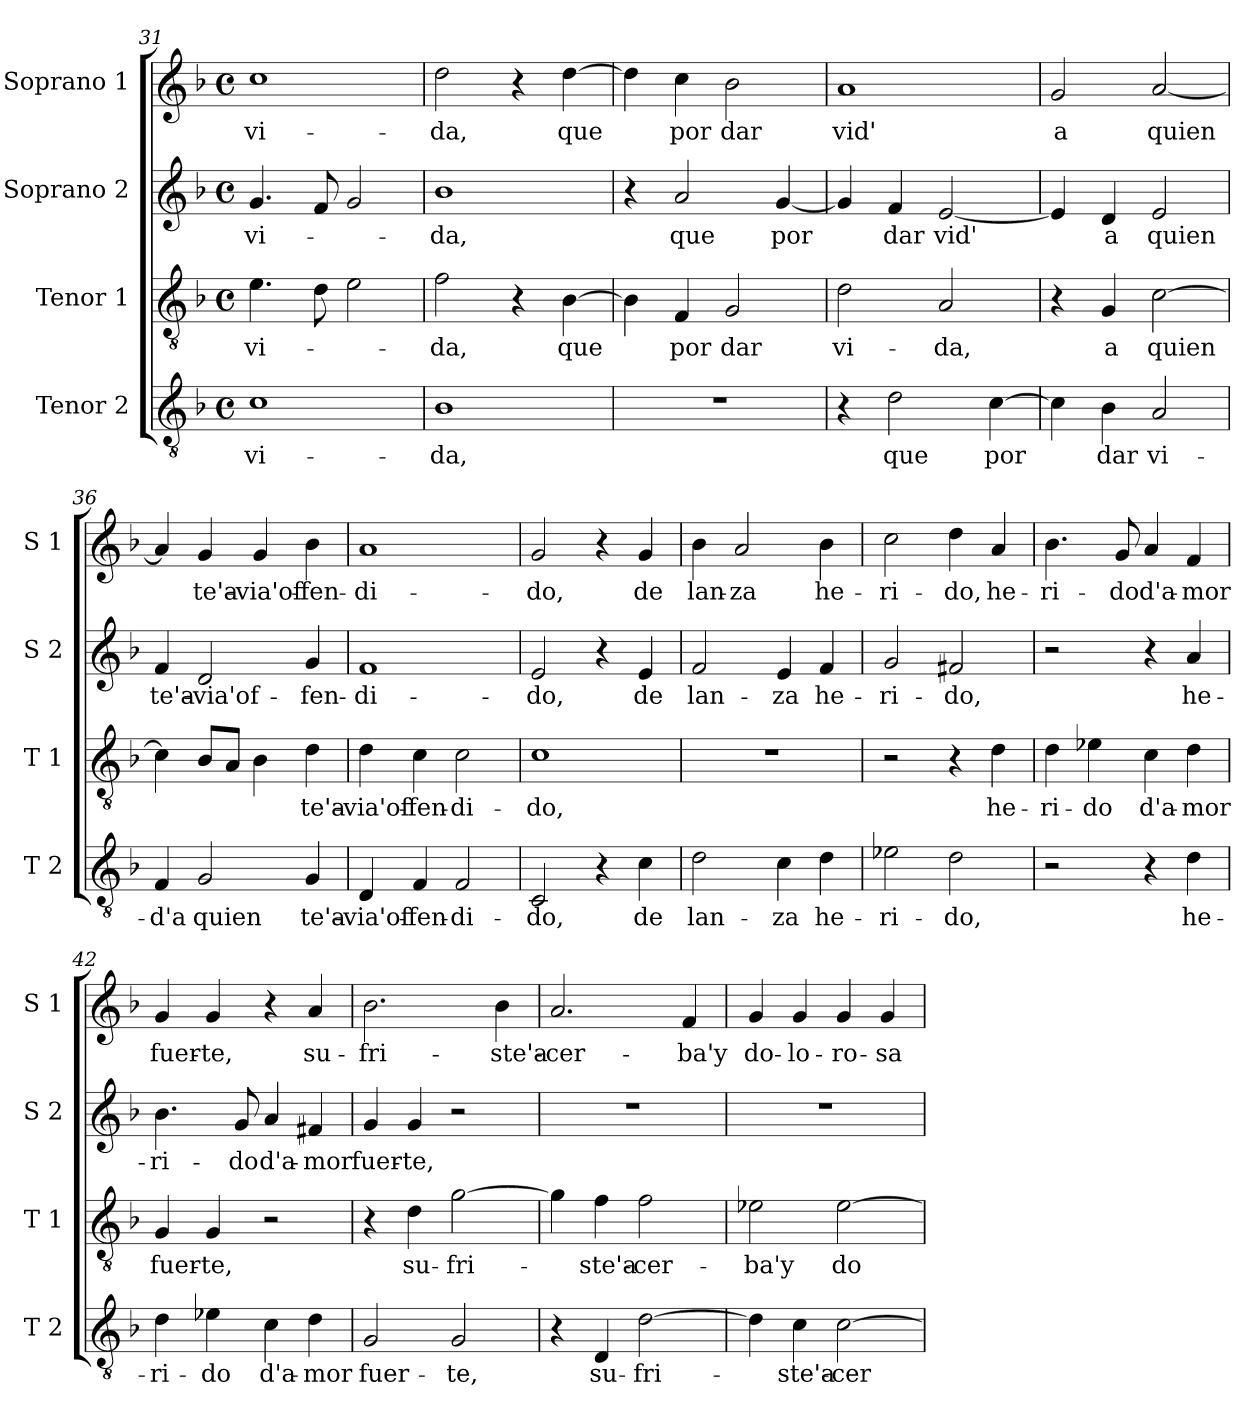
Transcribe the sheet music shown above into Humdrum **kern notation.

**kern	**text	**kern	**text	**kern	**text	**kern	**text
*part4	*part4	*part3	*part3	*part2	*part2	*part1	*part1
*staff4	*staff4	*staff3	*staff3	*staff2	*staff2	*staff1	*staff1
*I"Tenor 2	*	*I"Tenor 1	*	*I"Soprano 2	*	*I"Soprano 1	*
*I'T 2	*	*I'T 1	*	*I'S 2	*	*I'S 1	*
*clefGv2	*	*clefGv2	*	*clefG2	*	*clefG2	*
*k[b-]	*	*k[b-]	*	*k[b-]	*	*k[b-]	*
*F:	*	*F:	*	*F:	*	*F:	*
*M4/4	*	*M4/4	*	*M4/4	*	*M4/4	*
*met(c)	*	*met(c)	*	*met(c)	*	*met(c)	*
=31	=31	=31	=31	=31	=31	=31	=31
!	!LO:LY:b	!	!LO:LY:b	!	!LO:LY:b	!	!LO:LY:b
1c	vi-	4.e\	vi-	4.g/	vi-	1cc	vi-
.	.	8d\	.	8f/	.	.	.
.	.	2e\	.	2g/	.	.	.
!!LO:PB:g=z
=32	=32	=32	=32	=32	=32	=32	=32
!	!LO:LY:b	!	!LO:LY:b	!	!LO:LY:b	!	!LO:LY:b
1B-	-da,	2f\	-da,	1b-	-da,	2dd\	-da,
.	.	4r	.	.	.	4r	.
!	!	!	!LO:LY:b	!	!	!	!LO:LY:b
.	.	[4B-\	que	.	.	[4dd\	que
=33	=33	=33	=33	=33	=33	=33	=33
1r	.	4B-\]	.	4r	.	4dd\]	.
!	!	!	!LO:LY:b	!	!LO:LY:b	!	!LO:LY:b
.	.	4F/	por	2a/	que	4cc\	por
!	!	!	!LO:LY:b	!	!	!	!LO:LY:b
.	.	2G/	dar	.	.	2b-\	dar
!	!	!	!	!	!LO:LY:b	!	!
.	.	.	.	[4g/	por	.	.
=34	=34	=34	=34	=34	=34	=34	=34
!	!	!	!LO:LY:b	!	!	!	!LO:LY:b
4r	.	2d\	vi-	4g/]	.	1a	vid'
!	!LO:LY:b	!	!	!	!LO:LY:b	!	!
2d\	que	.	.	4f/	dar	.	.
!	!	!	!LO:LY:b	!	!LO:LY:b	!	!
.	.	2A/	-da,	[2e/	vid'	.	.
!	!LO:LY:b	!	!	!	!	!	!
[4c\	por	.	.	.	.	.	.
=35	=35	=35	=35	=35	=35	=35	=35
!	!	!	!	!	!	!	!LO:LY:b
4c\]	.	4r	.	4e/]	.	2g/	a
!	!LO:LY:b	!	!LO:LY:b	!	!LO:LY:b	!	!
4B-\	dar	4G/	a	4d/	a	.	.
!	!LO:LY:b	!	!LO:LY:b	!	!LO:LY:b	!	!LO:LY:b
2A/	vi-	[2c\	quien	2e/	quien	[2a/	quien
=36	=36	=36	=36	=36	=36	=36	=36
!	!LO:LY:b	!	!	!	!LO:LY:b	!	!
4F/	-d'a	4c\]	.	4f/	te'a-	4a/]	.
!	!LO:LY:b	!	!	!	!LO:LY:b	!	!LO:LY:b
2G/	quien	8B-/L	.	2d/	-via'of-	4g/	te'a-
.	.	8A/J	.	.	.	.	.
!	!	!	!	!	!	!	!LO:LY:b
.	.	4B-\	.	.	.	4g/	-via'of-
!	!LO:LY:b	!	!LO:LY:b	!	!LO:LY:b	!	!LO:LY:b
4G/	te'a-	4d\	te'a-	4g/	-fen-	4b-\	-fen-
=37	=37	=37	=37	=37	=37	=37	=37
!	!LO:LY:b	!	!LO:LY:b	!	!LO:LY:b	!	!LO:LY:b
4D/	-via'of-	4d\	-via'of-	1f	-di-	1a	-di-
!	!LO:LY:b	!	!LO:LY:b	!	!	!	!
4F/	-fen-	4c\	-fen-	.	.	.	.
!	!LO:LY:b	!	!LO:LY:b	!	!	!	!
2F/	-di-	2c\	-di-	.	.	.	.
!!LO:LB:g=z
=38	=38	=38	=38	=38	=38	=38	=38
!	!LO:LY:b	!	!LO:LY:b	!	!LO:LY:b	!	!LO:LY:b
2C/	-do,	1c	-do,	2e/	-do,	2g/	-do,
4r	.	.	.	4r	.	4r	.
!	!LO:LY:b	!	!	!	!LO:LY:b	!	!LO:LY:b
4c\	de	.	.	4e/	de	4g/	de
=39	=39	=39	=39	=39	=39	=39	=39
!	!LO:LY:b	!	!	!	!LO:LY:b	!	!LO:LY:b
2d\	lan-	1r	.	2f/	lan-	4b-\	lan-
!	!	!	!	!	!	!	!LO:LY:b
.	.	.	.	.	.	2a/	-za
!	!LO:LY:b	!	!	!	!LO:LY:b	!	!
4c\	-za	.	.	4e/	-za	.	.
!	!LO:LY:b	!	!	!	!LO:LY:b	!	!LO:LY:b
4d\	he-	.	.	4f/	he-	4b-\	he-
=40	=40	=40	=40	=40	=40	=40	=40
!	!LO:LY:b	!	!	!	!LO:LY:b	!	!LO:LY:b
2e-X\	-ri-	2r	.	2g/	-ri-	2cc\	-ri-
!	!LO:LY:b	!	!	!	!LO:LY:b	!	!LO:LY:b
2d\	-do,	4r	.	2f#X/	-do,	4dd\	-do,
!	!	!	!LO:LY:b	!	!	!	!LO:LY:b
.	.	4d\	he-	.	.	4a/	he-
=41	=41	=41	=41	=41	=41	=41	=41
!	!	!	!LO:LY:b	!	!	!	!LO:LY:b
2r	.	4d\	-ri-	2r	.	4.b-\	-ri-
!	!	!	!LO:LY:b	!	!	!	!
.	.	4e-X\	-do	.	.	.	.
!	!	!	!	!	!	!	!LO:LY:b
.	.	.	.	.	.	8g/	-do
!	!	!	!LO:LY:b	!	!	!	!LO:LY:b
4r	.	4c\	d'a-	4r	.	4a/	d'a-
!	!LO:LY:b	!	!LO:LY:b	!	!LO:LY:b	!	!LO:LY:b
4d\	he-	4d\	-mor	4a/	he-	4f/	-mor
=42	=42	=42	=42	=42	=42	=42	=42
!	!LO:LY:b	!	!LO:LY:b	!	!LO:LY:b	!	!LO:LY:b
4d\	-ri-	4G/	fuer-	4.b-\	-ri-	4g/	fuer-
!	!LO:LY:b	!	!LO:LY:b	!	!	!	!LO:LY:b
4e-X\	-do	4G/	-te,	.	.	4g/	-te,
!	!	!	!	!	!LO:LY:b	!	!
.	.	.	.	8g/	-do	.	.
!	!LO:LY:b	!	!	!	!LO:LY:b	!	!
4c\	d'a-	2r	.	4a/	d'a-	4r	.
!	!LO:LY:b	!	!	!	!LO:LY:b	!	!LO:LY:b
4d\	-mor	.	.	4f#X/	-mor	4a/	su-
=43	=43	=43	=43	=43	=43	=43	=43
!	!LO:LY:b	!	!	!	!LO:LY:b	!	!LO:LY:b
2G/	fuer-	4r	.	4g/	fuer-	2.b-\	-fri-
!	!	!	!LO:LY:b	!	!LO:LY:b	!	!
.	.	4d\	su-	4g/	-te,	.	.
!	!LO:LY:b	!	!LO:LY:b	!	!	!	!
2G/	-te,	[2g\	-fri-	2r	.	.	.
!	!	!	!	!	!	!	!LO:LY:b
.	.	.	.	.	.	4b-\	-ste'a-
!!LO:LB:g=z
=44	=44	=44	=44	=44	=44	=44	=44
!	!	!	!	!	!	!	!LO:LY:b
4r	.	4g\]	.	1r	.	2.a/	-cer-
!	!LO:LY:b	!	!LO:LY:b	!	!	!	!
4D/	su-	4f\	-ste'a-	.	.	.	.
!	!LO:LY:b	!	!LO:LY:b	!	!	!	!
[2d\	-fri-	2f\	-cer-	.	.	.	.
!	!	!	!	!	!	!	!LO:LY:b
.	.	.	.	.	.	4f/	-ba'y
=45	=45	=45	=45	=45	=45	=45	=45
!	!	!	!LO:LY:b	!	!	!	!LO:LY:b
4d\]	.	2e-X\	-ba'y	1r	.	4g/	do-
!	!LO:LY:b	!	!	!	!	!	!LO:LY:b
4c\	-ste'a-	.	.	.	.	4g/	-lo-
!	!LO:LY:b	!	!LO:LY:b	!	!	!	!LO:LY:b
[2c\	-cer-	[2e-\	do-	.	.	4g/	-ro-
!	!	!	!	!	!	!	!LO:LY:b
.	.	.	.	.	.	4g/	-sa
=	=	=	=	=	=	=	=
*-	*-	*-	*-	*-	*-	*-	*-
